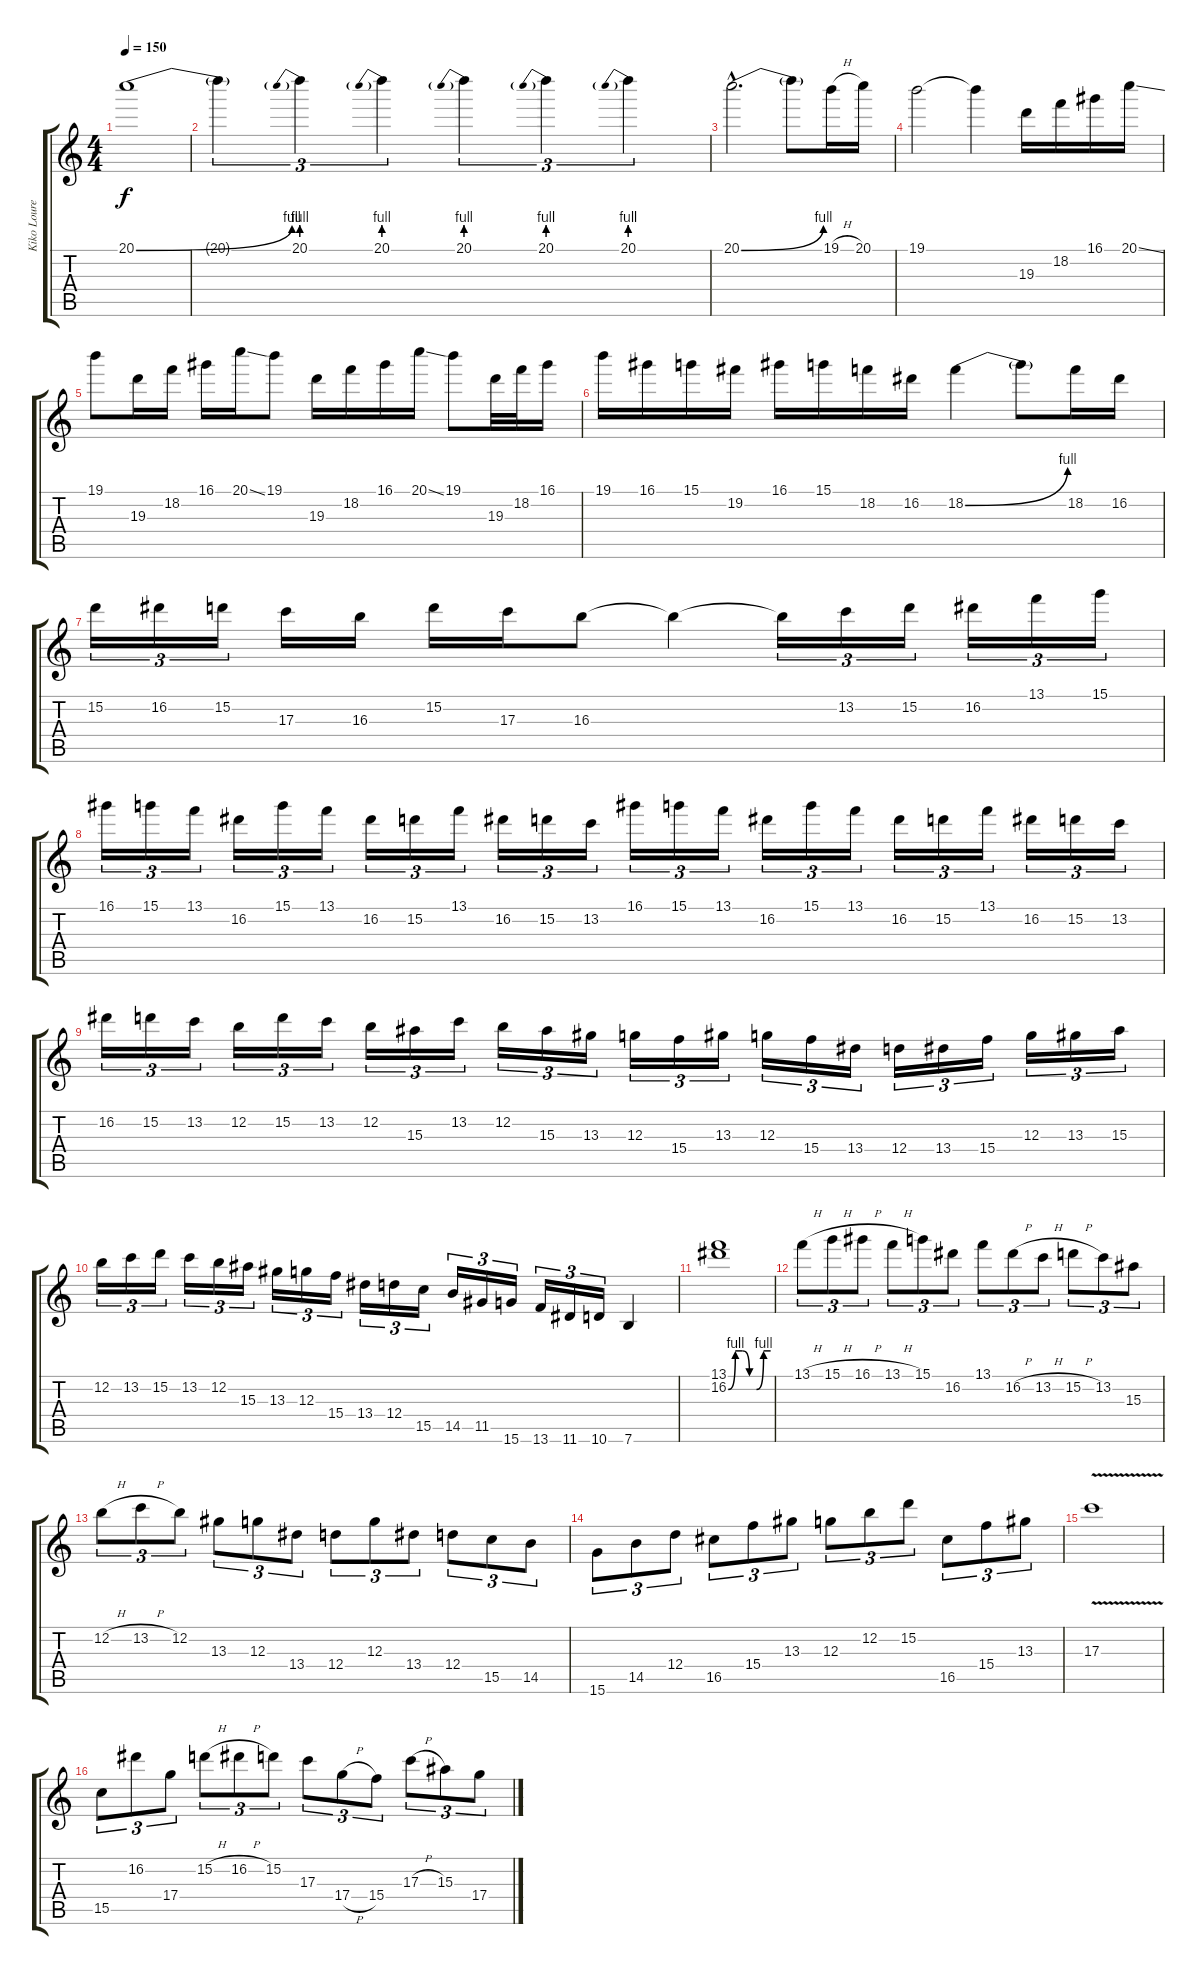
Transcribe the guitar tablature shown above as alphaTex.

\track ("Kiko Loureiro" "Kiko Loure") {instrument distortionguitar}
\staff {score tabs}
\tuning (E4 B3 G3 D3 A2 E2) {hide}
\ts (4 4)
\tempo 150
\clef g2
\ks c
20.1{be (bend 0 0 60 4)}.1{dy f volume 16} |
20.1{t}.4{tu (3 2)} 20.1{be (prebend 0 4 60 4)}.4{tu (3 2)} 20.1{be (prebend 0 4 60 4)}.4{tu (3 2)} 20.1{be (prebend 0 4 60 4)}.4{tu (3 2)} 20.1{be (prebend 0 4 60 4)}.4{tu (3 2)} 20.1{be (prebend 0 4 60 4)}.4{tu (3 2)} |
20.1{be (bend 0 0 60 4) hac}.2{d} 20.1{t}.8 19.1{h}.16 20.1.16 |
19.1.2 19.1{t}.4 19.3.16 18.2.16 16.1.16 20.1{ss}.16 |
19.1.8 19.3.16 18.2.16 16.1.16 20.1{ss}.16 19.1.8 19.3.16 18.2.16 16.1.16 20.1{ss}.16 19.1.8 19.3.32 18.2.32 16.1.16 |
19.1.16 16.1.16 15.1.16 19.2.16 16.1.16 15.1.16 18.2.16 16.2.16 18.2{be (bend 0 0 60 4)}.4 18.2{t}.8 18.2.16 16.2.16 |
15.2.16{tu (3 2)} 16.2.16{tu (3 2)} 15.2.16{tu (3 2)} 17.3.16 16.3.16 15.2.16 17.3.16 16.3.8 16.3{t}.4 16.3{t}.16{tu (3 2)} 13.2.16{tu (3 2)} 15.2.16{tu (3 2)} 16.2.16{tu (3 2)} 13.1.16{tu (3 2)} 15.1.16{tu (3 2)} |
16.1.16{tu (3 2)} 15.1.16{tu (3 2)} 13.1.16{tu (3 2)} 16.2.16{tu (3 2)} 15.1.16{tu (3 2)} 13.1.16{tu (3 2)} 16.2.16{tu (3 2)} 15.2.16{tu (3 2)} 13.1.16{tu (3 2)} 16.2.16{tu (3 2)} 15.2.16{tu (3 2)} 13.2.16{tu (3 2)} 16.1.16{tu (3 2)} 15.1.16{tu (3 2)} 13.1.16{tu (3 2)} 16.2.16{tu (3 2)} 15.1.16{tu (3 2)} 13.1.16{tu (3 2)} 16.2.16{tu (3 2)} 15.2.16{tu (3 2)} 13.1.16{tu (3 2)} 16.2.16{tu (3 2)} 15.2.16{tu (3 2)} 13.2.16{tu (3 2)} |
16.2.16{tu (3 2)} 15.2.16{tu (3 2)} 13.2.16{tu (3 2)} 12.2.16{tu (3 2)} 15.2.16{tu (3 2)} 13.2.16{tu (3 2)} 12.2.16{tu (3 2)} 15.3.16{tu (3 2)} 13.2.16{tu (3 2)} 12.2.16{tu (3 2)} 15.3.16{tu (3 2)} 13.3.16{tu (3 2)} 12.3.16{tu (3 2)} 15.4.16{tu (3 2)} 13.3.16{tu (3 2)} 12.3.16{tu (3 2)} 15.4.16{tu (3 2)} 13.4.16{tu (3 2)} 12.4.16{tu (3 2)} 13.4.16{tu (3 2)} 15.4.16{tu (3 2)} 12.3.16{tu (3 2)} 13.3.16{tu (3 2)} 15.3.16{tu (3 2)} |
12.2.16{tu (3 2)} 13.2.16{tu (3 2)} 15.2.16{tu (3 2)} 13.2.16{tu (3 2)} 12.2.16{tu (3 2)} 15.3.16{tu (3 2)} 13.3.16{tu (3 2)} 12.3.16{tu (3 2)} 15.4.16{tu (3 2)} 13.4.16{tu (3 2)} 12.4.16{tu (3 2)} 15.5.16{tu (3 2)} 14.5.16{tu (3 2)} 11.5.16{tu (3 2)} 15.6.16{tu (3 2)} 13.6.16{tu (3 2)} 11.6.16{tu (3 2)} 10.6.16{tu (3 2)} 7.6.4 |
(13.1 16.2{be (custom 0 0 10 4 20 4 30 0 40 0 50 4 60 4)}).1 |
13.1{h}.8{tu (3 2)} 15.1{h}.8{tu (3 2)} 16.1{h}.8{tu (3 2)} 13.1{h}.8{tu (3 2)} 15.1.8{tu (3 2)} 16.2.8{tu (3 2)} 13.1.8{tu (3 2)} 16.2{h}.8{tu (3 2)} 13.2{h}.8{tu (3 2)} 15.2{h}.8{tu (3 2)} 13.2.8{tu (3 2)} 15.3.8{tu (3 2)} |
12.2{h}.8{tu (3 2)} 13.2{h}.8{tu (3 2)} 12.2.8{tu (3 2)} 13.3.8{tu (3 2)} 12.3.8{tu (3 2)} 13.4.8{tu (3 2)} 12.4.8{tu (3 2)} 12.3.8{tu (3 2)} 13.4.8{tu (3 2)} 12.4.8{tu (3 2)} 15.5.8{tu (3 2)} 14.5.8{tu (3 2)} |
15.6.8{tu (3 2)} 14.5.8{tu (3 2)} 12.4.8{tu (3 2)} 16.5.8{tu (3 2)} 15.4.8{tu (3 2)} 13.3.8{tu (3 2)} 12.3.8{tu (3 2)} 12.2.8{tu (3 2)} 15.2.8{tu (3 2)} 16.5.8{tu (3 2)} 15.4.8{tu (3 2)} 13.3.8{tu (3 2)} |
17.3{v}.1 |
15.5.8{tu (3 2)} 16.2.8{tu (3 2)} 17.4.8{tu (3 2)} 15.2{h}.8{tu (3 2)} 16.2{h}.8{tu (3 2)} 15.2.8{tu (3 2)} 17.3.8{tu (3 2)} 17.4{h}.8{tu (3 2)} 15.4.8{tu (3 2)} 17.3{h}.8{tu (3 2)} 15.3.8{tu (3 2)} 17.4.8{tu (3 2)}
